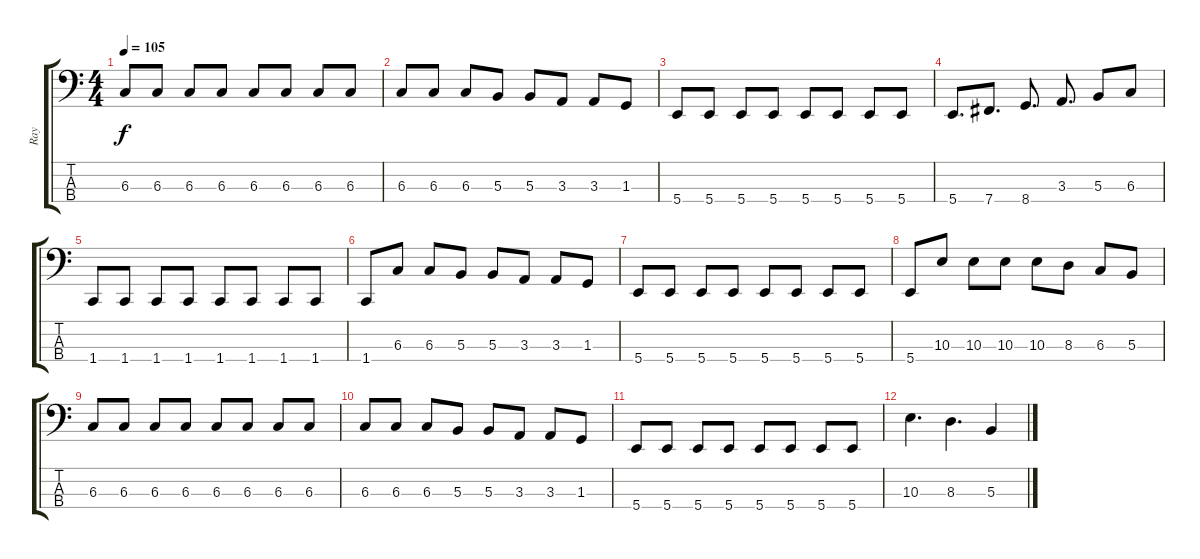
\track ("Ray" "Ray") {instrument electricbassfinger}
\staff {score tabs}
\tuning (E2 B1 Gb1 B0) {hide}
\ts (4 4)
\tempo 105
\clef f4
\ks c
6.3.8{dy f} 6.3.8 6.3.8 6.3.8 6.3.8 6.3.8 6.3.8 6.3.8 |
6.3.8 6.3.8 6.3.8 5.3.8 5.3.8 3.3.8 3.3.8 1.3.8 |
5.4.8 5.4.8 5.4.8 5.4.8 5.4.8 5.4.8 5.4.8 5.4.8 |
5.4.8{d} 7.4.8{d} 8.4.8{d} 3.3.8{d} 5.3.8 6.3.8 |
1.4.8 1.4.8 1.4.8 1.4.8 1.4.8 1.4.8 1.4.8 1.4.8 |
1.4.8 6.3.8 6.3.8 5.3.8 5.3.8 3.3.8 3.3.8 1.3.8 |
5.4.8 5.4.8 5.4.8 5.4.8 5.4.8 5.4.8 5.4.8 5.4.8 |
5.4.8 10.3.8 10.3.8 10.3.8 10.3.8 8.3.8 6.3.8 5.3.8 |
6.3.8 6.3.8 6.3.8 6.3.8 6.3.8 6.3.8 6.3.8 6.3.8 |
6.3.8 6.3.8 6.3.8 5.3.8 5.3.8 3.3.8 3.3.8 1.3.8 |
5.4.8 5.4.8 5.4.8 5.4.8 5.4.8 5.4.8 5.4.8 5.4.8 |
10.3.4{d} 8.3.4{d} 5.3.4
